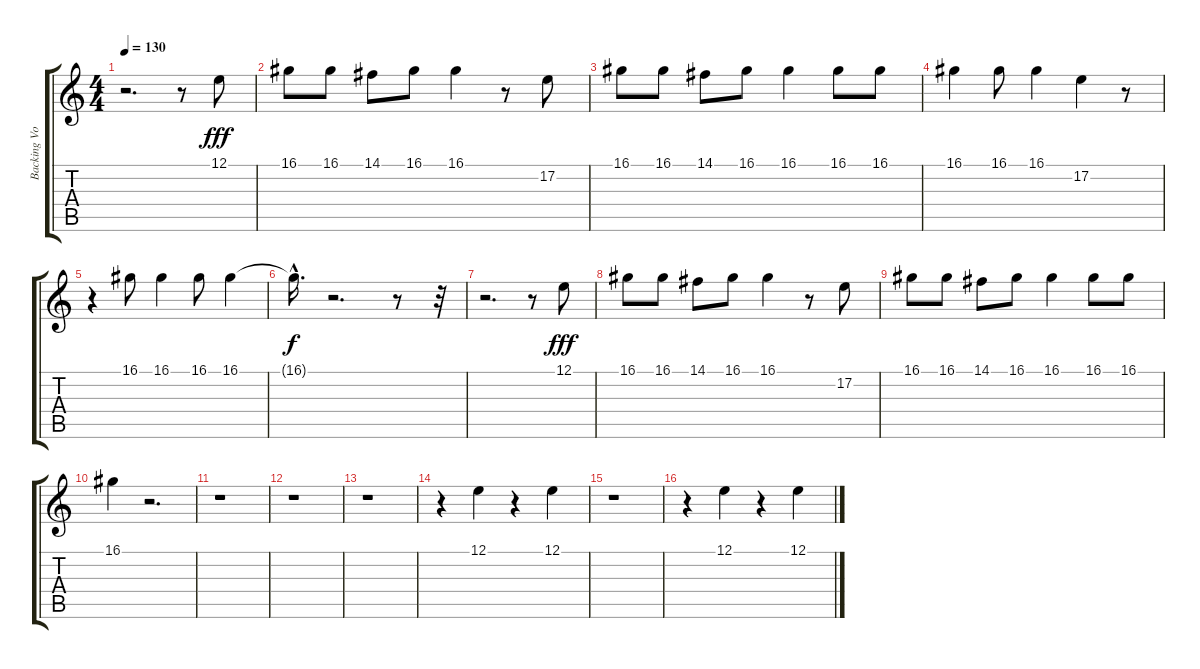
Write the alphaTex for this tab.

\track ("Backing Vocals" "Backing Vo") {instrument violin}
\staff {score tabs}
\tuning (E4 B3 G3 D3 A2 E2) {hide}
\ts (4 4)
\tempo 130
\clef g2
\ks c
r.2{d dy f} r.8 12.1.8{dy fff} |
16.1.8 16.1.8 14.1.8 16.1.8 16.1.4 r.8 17.2.8 |
16.1.8 16.1.8 14.1.8 16.1.8 16.1.4 16.1.8 16.1.8 |
16.1.4 16.1.8 16.1.4 17.2.4 r.8 |
r.4 16.1.8 16.1.4 16.1.8 16.1.4 |
16.1{hac t}.16{d dy f} r.2{d} r.8 r.32 |
r.2{d} r.8 12.1.8{dy fff} |
16.1.8 16.1.8 14.1.8 16.1.8 16.1.4 r.8 17.2.8 |
16.1.8 16.1.8 14.1.8 16.1.8 16.1.4 16.1.8 16.1.8 |
16.1.4 r.2{d} |
r.1 |
r.1 |
r.1 |
r.4 12.1.4 r.4 12.1.4 |
r.1 |
r.4 12.1.4 r.4 12.1.4
